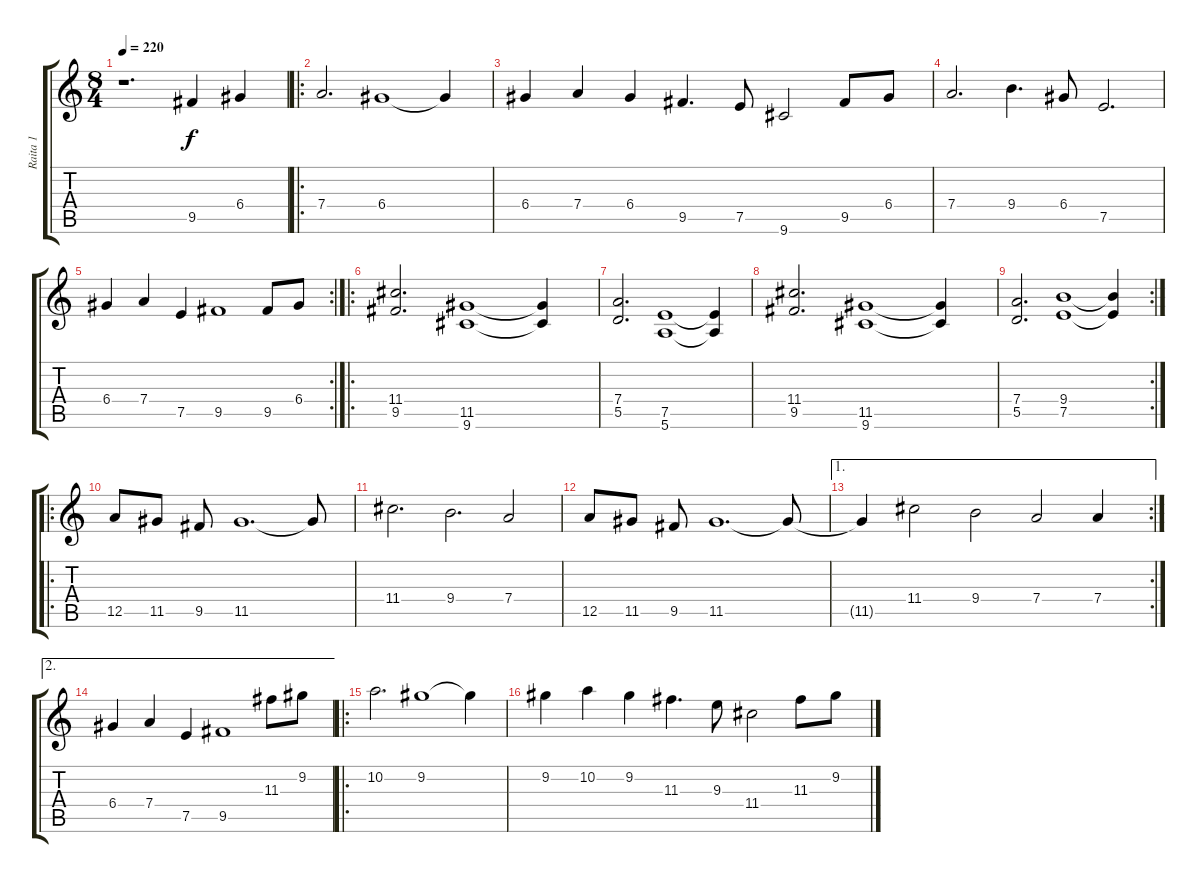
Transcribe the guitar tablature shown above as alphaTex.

\track ("Raita 1" "Raita 1") {instrument overdrivenguitar}
\staff {score tabs}
\tuning (E4 B3 G3 D3 A2 E2) {hide}
\ts (8 4)
\tempo 220
\clef g2
\ks c
r.1{d dy f instrument overdrivenguitar} 9.5.4 6.4.4 |
\ro
7.4.2{d} 6.4.1 6.4{t}.4 |
6.4.4 7.4.4 6.4.4 9.5.4{d} 7.5.8 9.6.2 9.5.8 6.4.8 |
7.4.2{d} 9.4.4{d} 6.4.8 7.5.2{d} |
\rc 2
6.4.4 7.4.4 7.5.4 9.5.1 9.5.8 6.4.8 |
\ro
(11.4 9.5).2{d} (11.5 9.6).1 (11.5{t} 9.6{t}).4 |
(7.4 5.5).2{d} (7.5 5.6).1 (7.5{t} 5.6{t}).4 |
(11.4 9.5).2{d} (11.5 9.6).1 (11.5{t} 9.6{t}).4 |
\rc 2
(7.4 5.5).2{d} (9.4 7.5).1 (9.4{t} 7.5{t}).4 |
\ro
12.5.8 11.5.8 9.5.8 11.5.1{d} 11.5{t}.8 |
11.4.2{d} 9.4.2{d} 7.4.2 |
12.5.8 11.5.8 9.5.8 11.5.1{d} 11.5{t}.8 |
\ae 1
\rc 2
11.5{t}.4 11.4.2 9.4.2 7.4.2 7.4.4 |
\ae 2
6.4.4 7.4.4 7.5.4 9.5.1 11.3.8 9.2.8 |
\ro
10.2.2{d} 9.2.1 9.2{t}.4 |
9.2.4 10.2.4 9.2.4 11.3.4{d} 9.3.8 11.4.2 11.3.8 9.2.8
